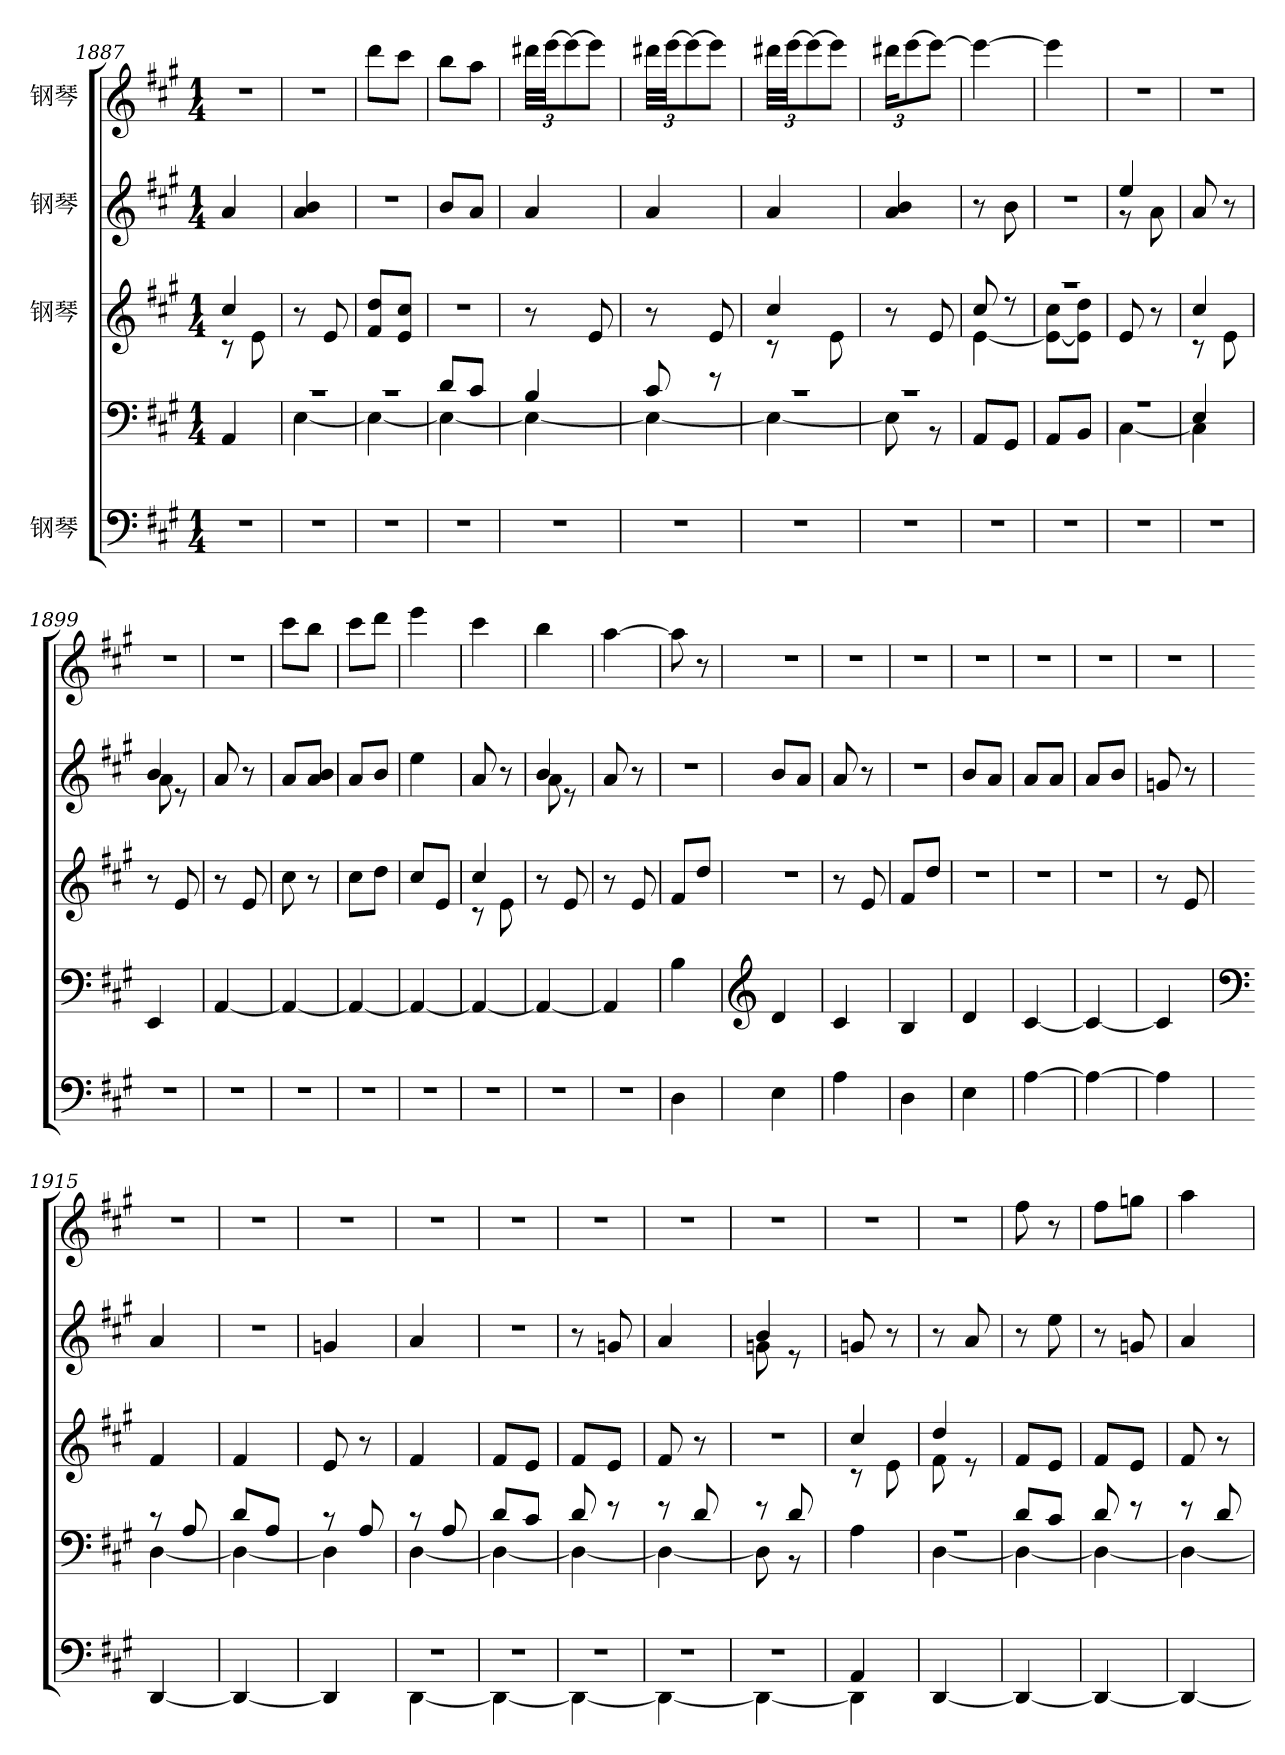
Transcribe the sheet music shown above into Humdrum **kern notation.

**kern	**kern	**kern	**kern	**kern
*part4	*part4	*part3	*part2	*part1
*staff5	*staff4	*staff3	*staff2	*staff1
*I"钢琴	*	*I"钢琴	*I"钢琴	*I"钢琴
*clefF4	*clefF4	*clefG2	*clefG2	*clefG2
*k[f#c#g#]	*k[f#c#g#]	*k[f#c#g#]	*k[f#c#g#]	*k[f#c#g#]
*M1/4	*M1/4	*M1/4	*M1/4	*M1/4
=1887	=1887	=1887	=1887	=1887
*	*	*^	*	*
4r	4AA/	4cc#/	8r	4a/	4r
.	.	.	8e\	.	.
*	*	*v	*v	*	*
!!LO:LB:g=z
=1888	=1888	=1888	=1888	=1888
*	*^	*	*	*
4r	4r	[4E\	8r	4a/ 4b/	4r
.	.	.	8e/	.	.
=1889	=1889	=1889	=1889	=1889	=1889
4r	4r	4E\_	8f#/ 8dd/L	4r	8ddd\L
.	.	.	8e/ 8cc#/J	.	8ccc#\J
=1890	=1890	=1890	=1890	=1890	=1890
4r	8d/L	4E\_	4r	8b/L	8bb\L
.	8c#/J	.	.	8a/J	8aa\J
=1891	=1891	=1891	=1891	=1891	=1891
*	*	*	*	*	*Xbrackettup
4r	4B/	4E\_	8r	4a/	48ddd#X\LLL
.	.	.	.	.	[48eee\JJ
.	.	.	.	.	12eee\_
.	.	.	8e/	.	8eee\J]
=1892	=1892	=1892	=1892	=1892	=1892
4r	8c#/	4E\_	8r	4a/	48ddd#X\LLL
.	.	.	.	.	[48eee\JJ
.	.	.	.	.	12eee\_
.	8r	.	8e/	.	8eee\J]
=1893	=1893	=1893	=1893	=1893	=1893
*	*	*	*^	*	*
4r	4r	4E\_	4cc#/	8r	4a/	48ddd#X\LLL
.	.	.	.	.	.	[48eee\JJ
.	.	.	.	.	.	12eee\_
.	.	.	.	8e\	.	8eee\J]
*	*	*	*v	*v	*	*
=1894	=1894	=1894	=1894	=1894	=1894
4r	4r	8E\]	8r	4a/ 4b/	24ddd#X\KL
.	.	.	.	.	[12eee\
.	.	8r	8e/	.	8eee\J_
*	*v	*v	*	*	*
=1895	=1895	=1895	=1895	=1895
*	*	*^	*	*
4r	8AA/L	8cc#/	[4e\	8r	4eee\_
.	8GG#/J	8r	.	8b\	.
!!LO:PB:g=z
=1896	=1896	=1896	=1896	=1896	=1896
4r	8AA/L	4r	8e\_ 8cc#\L	4r	4eee\]
.	8BB/J	.	8e\] 8dd\J	.	.
*	*	*v	*v	*	*
=1897	=1897	=1897	=1897	=1897
*	*^	*	*^	*
4r	4r	[4C#\	8e/	4ee/	8r	4r
.	.	.	8r	.	8a\	.
*	*	*	*	*v	*v	*
=1898	=1898	=1898	=1898	=1898	=1898
*	*	*	*^	*	*
4r	4E/	4C#\]	4cc#/	8r	8a/	4r
.	.	.	.	8e\	8r	.
*	*v	*v	*	*	*	*
*	*	*v	*v	*	*
=1899	=1899	=1899	=1899	=1899
*	*	*	*^	*
4r	4EE/	8r	4b/	8a\	4r
.	.	8e/	.	8r	.
*	*	*	*v	*v	*
=1900	=1900	=1900	=1900	=1900
4r	[4AA/	8r	8a/	4r
.	.	8e/	8r	.
=1901	=1901	=1901	=1901	=1901
4r	4AA/_	8cc#\	8a/L	8ccc#\L
.	.	8r	8a/ 8b/J	8bb\J
=1902	=1902	=1902	=1902	=1902
4r	4AA/_	8cc#\L	8a/L	8ccc#\L
.	.	8dd\J	8b/J	8ddd\J
=1903	=1903	=1903	=1903	=1903
4r	4AA/_	8cc#/L	4ee\	4eee\
.	.	8e/J	.	.
=1904	=1904	=1904	=1904	=1904
*	*	*^	*	*
4r	4AA/_	4cc#/	8r	8a/	4ccc#\
.	.	.	8e\	8r	.
*	*	*v	*v	*	*
=1905	=1905	=1905	=1905	=1905
*	*	*	*^	*
4r	4AA/_	8r	4b/	8a\	4bb\
.	.	8e/	.	8r	.
*	*	*	*v	*v	*
!!LO:LB:g=z
=1906	=1906	=1906	=1906	=1906
4r	4AA/]	8r	8a/	[4aa\
.	.	8e/	8r	.
=1907	=1907	=1907	=1907	=1907
4D\	4B\	8f#/L	4r	8aa\]
.	.	8dd/J	.	8r
=1908	=1908	=1908	=1908	=1908
*	*clefG2	*	*	*
4E\	4d/	4r	8b/L	4r
.	.	.	8a/J	.
=1909	=1909	=1909	=1909	=1909
4A\	4c#/	8r	8a/	4r
.	.	8e/	8r	.
=1910	=1910	=1910	=1910	=1910
4D\	4B/	8f#/L	4r	4r
.	.	8dd/J	.	.
=1911	=1911	=1911	=1911	=1911
4E\	4d/	4r	8b/L	4r
.	.	.	8a/J	.
=1912	=1912	=1912	=1912	=1912
[4A\	[4c#/	4r	8a/L	4r
.	.	.	8a/J	.
=1913	=1913	=1913	=1913	=1913
4A\_	4c#/_	4r	8a/L	4r
.	.	.	8b/J	.
=1914	=1914	=1914	=1914	=1914
4A\]	4c#/]	8r	8gn/	4r
.	.	8e/	8r	.
=1915	=1915	=1915	=1915	=1915
*	*clefF4	*	*	*
*	*^	*	*	*
[4DD/	8r	[4D\	4f#/	4a/	4r
.	8A/	.	.	.	.
!!LO:PB:g=z
=1916	=1916	=1916	=1916	=1916	=1916
4DD/_	8d/L	4D\_	4f#/	4r	4r
.	8A/J	.	.	.	.
=1917	=1917	=1917	=1917	=1917	=1917
4DD/]	8r	4D\]	8e/	4gn/	4r
.	8A/	.	8r	.	.
=1918	=1918	=1918	=1918	=1918	=1918
*^	*	*	*	*	*
4r	[4DD\	8r	[4D\	4f#/	4a/	4r
.	.	8A/	.	.	.	.
=1919	=1919	=1919	=1919	=1919	=1919	=1919
4r	4DD\_	8d/L	4D\_	8f#/L	4r	4r
.	.	8c#/J	.	8e/J	.	.
=1920	=1920	=1920	=1920	=1920	=1920	=1920
4r	4DD\_	8d/	4D\_	8f#/L	8r	4r
.	.	8r	.	8e/J	8gn/	.
=1921	=1921	=1921	=1921	=1921	=1921	=1921
4r	4DD\_	8r	4D\_	8f#/	4a/	4r
.	.	8d/	.	8r	.	.
=1922	=1922	=1922	=1922	=1922	=1922	=1922
*	*	*	*	*	*^	*
4r	4DD\_	8r	8D\]	4r	4b/	8gn\	4r
.	.	8d/	8r	.	.	8r	.
*	*	*v	*v	*	*v	*v	*
=1923	=1923	=1923	=1923	=1923	=1923
*	*	*	*^	*	*
4AA/	4DD\]	4A\	4cc#/	8r	8gn/	4r
.	.	.	.	8e\	8r	.
*v	*v	*	*	*	*	*
=1924	=1924	=1924	=1924	=1924	=1924
*	*^	*	*	*	*
[4DD/	4r	[4D\	4dd/	8f#\	8r	4r
.	.	.	.	8r	8a/	.
*	*	*	*v	*v	*	*
=1925	=1925	=1925	=1925	=1925	=1925
4DD/_	8d/L	4D\_	8f#/L	8r	8ff#\
.	8c#/J	.	8e/J	8ee\	8r
!!LO:LB:g=z
=1926	=1926	=1926	=1926	=1926	=1926
4DD/_	8d/	4D\_	8f#/L	8r	8ff#\L
.	8r	.	8e/J	8gn/	8ggn\J
=1927	=1927	=1927	=1927	=1927	=1927
4DD/_	8r	4D\_	8f#/	4a/	4aa\
.	8d/	.	8r	.	.
*	*v	*v	*	*	*
=	=	=	=	=
*-	*-	*-	*-	*-
